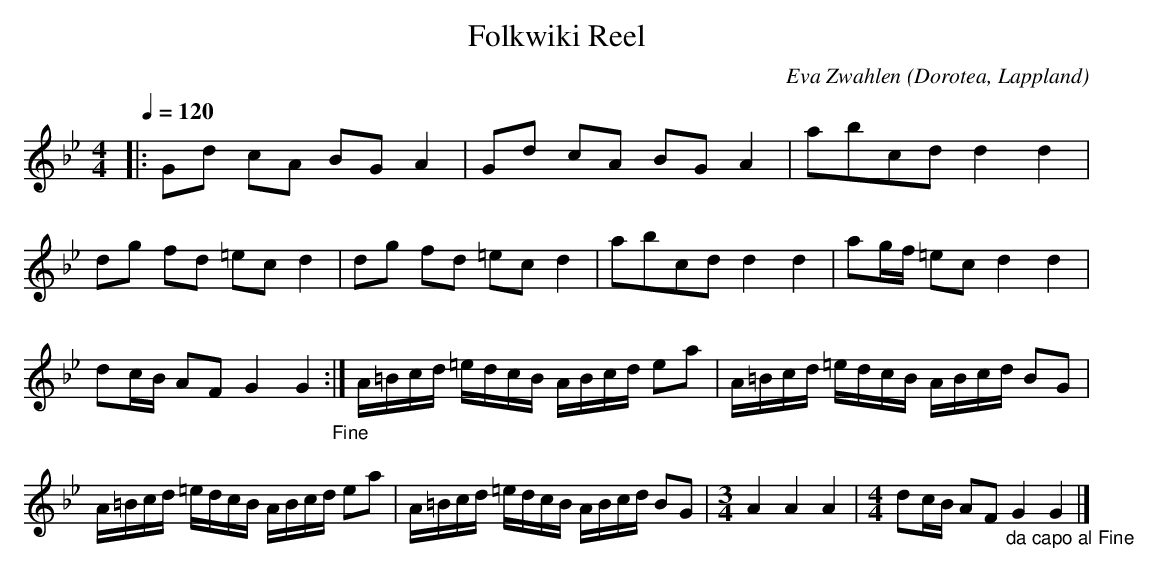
X:1
T:Folkwiki Reel
O:Dorotea, Lappland
C: Eva Zwahlen
M:4/4
L:1/16
K:Gm
Q: 1/4=120
|: G2d2 c2A2 B2G2 A4 | G2d2 c2A2 B2G2 A4 | a2b2c2d2 d4 d4 | d2g2 f2d2 =e2c2 d4 | d2g2 f2d2 =e2c2 d4 | a2b2c2d2 d4 d4 | a2gf =e2c2 d4 d4|d2cB A2F2 G4 G4 "_Fine":| A=Bcd =edcB ABcd e2a2 | A=Bcd =edcB ABcd B2G2 |A=Bcd =edcB ABcd e2a2 | A=Bcd =edcB ABcd B2G2 |[M:3/4] A4 A4 A4 |[M:4/4] d2cB A2F2 "_da capo al Fine" G4 G4 |]
